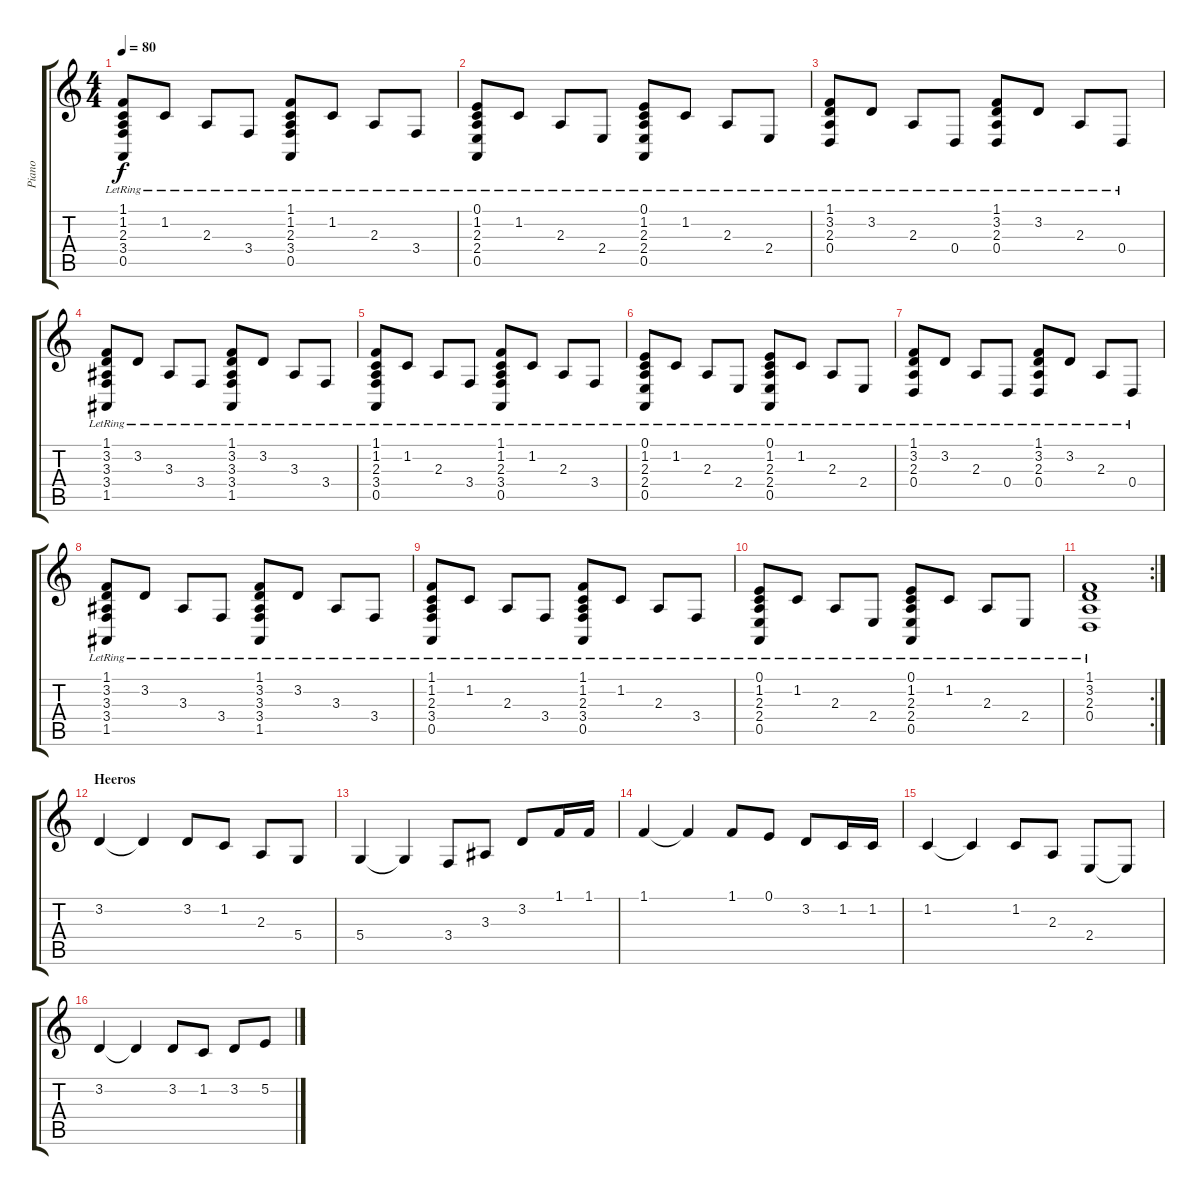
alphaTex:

\track ("Piano" "Piano") {instrument acousticgrandpiano}
\staff {score tabs}
\tuning (E4 B3 G3 D3 A2 E2) {hide}
\ts (4 4)
\tempo 80
\clef g2
\ks c
(1.1{lr} 1.2{lr} 2.3{lr} 3.4{lr} 0.5{lr}).8{dy f} 1.2{lr}.8 2.3{lr}.8 3.4{lr}.8 (1.1{lr} 1.2{lr} 2.3{lr} 3.4{lr} 0.5{lr}).8 1.2{lr}.8 2.3{lr}.8 3.4{lr}.8 |
(0.1{lr} 1.2{lr} 2.3{lr} 2.4{lr} 0.5{lr}).8 1.2{lr}.8 2.3{lr}.8 2.4{lr}.8 (0.1{lr} 1.2{lr} 2.3{lr} 2.4{lr} 0.5{lr}).8 1.2{lr}.8 2.3{lr}.8 2.4{lr}.8 |
(1.1{lr} 3.2{lr} 2.3{lr} 0.4{lr}).8 3.2{lr}.8 2.3{lr}.8 0.4{lr}.8 (1.1{lr} 3.2{lr} 2.3{lr} 0.4{lr}).8 3.2{lr}.8 2.3{lr}.8 0.4{lr}.8 |
(1.1{lr} 3.2{lr} 3.3{lr} 3.4{lr} 1.5{lr}).8 3.2{lr}.8 3.3{lr}.8 3.4{lr}.8 (1.1{lr} 3.2{lr} 3.3{lr} 3.4{lr} 1.5{lr}).8 3.2{lr}.8 3.3{lr}.8 3.4{lr}.8 |
(1.1{lr} 1.2{lr} 2.3{lr} 3.4{lr} 0.5{lr}).8 1.2{lr}.8 2.3{lr}.8 3.4{lr}.8 (1.1{lr} 1.2{lr} 2.3{lr} 3.4{lr} 0.5{lr}).8 1.2{lr}.8 2.3{lr}.8 3.4{lr}.8 |
(0.1{lr} 1.2{lr} 2.3{lr} 2.4{lr} 0.5{lr}).8 1.2{lr}.8 2.3{lr}.8 2.4{lr}.8 (0.1{lr} 1.2{lr} 2.3{lr} 2.4{lr} 0.5{lr}).8 1.2{lr}.8 2.3{lr}.8 2.4{lr}.8 |
(1.1{lr} 3.2{lr} 2.3{lr} 0.4{lr}).8 3.2{lr}.8 2.3{lr}.8 0.4{lr}.8 (1.1{lr} 3.2{lr} 2.3{lr} 0.4{lr}).8 3.2{lr}.8 2.3{lr}.8 0.4{lr}.8 |
(1.1{lr} 3.2{lr} 3.3{lr} 3.4{lr} 1.5{lr}).8 3.2{lr}.8 3.3{lr}.8 3.4{lr}.8 (1.1{lr} 3.2{lr} 3.3{lr} 3.4{lr} 1.5{lr}).8 3.2{lr}.8 3.3{lr}.8 3.4{lr}.8 |
(1.1{lr} 1.2{lr} 2.3{lr} 3.4{lr} 0.5{lr}).8 1.2{lr}.8 2.3{lr}.8 3.4{lr}.8 (1.1{lr} 1.2{lr} 2.3{lr} 3.4{lr} 0.5{lr}).8 1.2{lr}.8 2.3{lr}.8 3.4{lr}.8 |
(0.1{lr} 1.2{lr} 2.3{lr} 2.4{lr} 0.5{lr}).8 1.2{lr}.8 2.3{lr}.8 2.4{lr}.8 (0.1{lr} 1.2{lr} 2.3{lr} 2.4{lr} 0.5{lr}).8 1.2{lr}.8 2.3{lr}.8 2.4{lr}.8 |
\rc 2
(1.1{lr} 3.2{lr} 2.3{lr} 0.4{lr}).1 |
\section ("" "Heeros")
3.2.4 3.2{t}.4 3.2.8 1.2.8 2.3.8 5.4.8 |
5.4.4 5.4{t}.4 3.4.8 3.3.8 3.2.8 1.1.16 1.1.16 |
1.1.4 1.1{t}.4 1.1.8 0.1.8 3.2.8 1.2.16 1.2.16 |
1.2.4 1.2{t}.4 1.2.8 2.3.8 2.4.8 2.4{t}.8 |
3.2.4 3.2{t}.4 3.2.8 1.2.8 3.2.8 5.2.8
